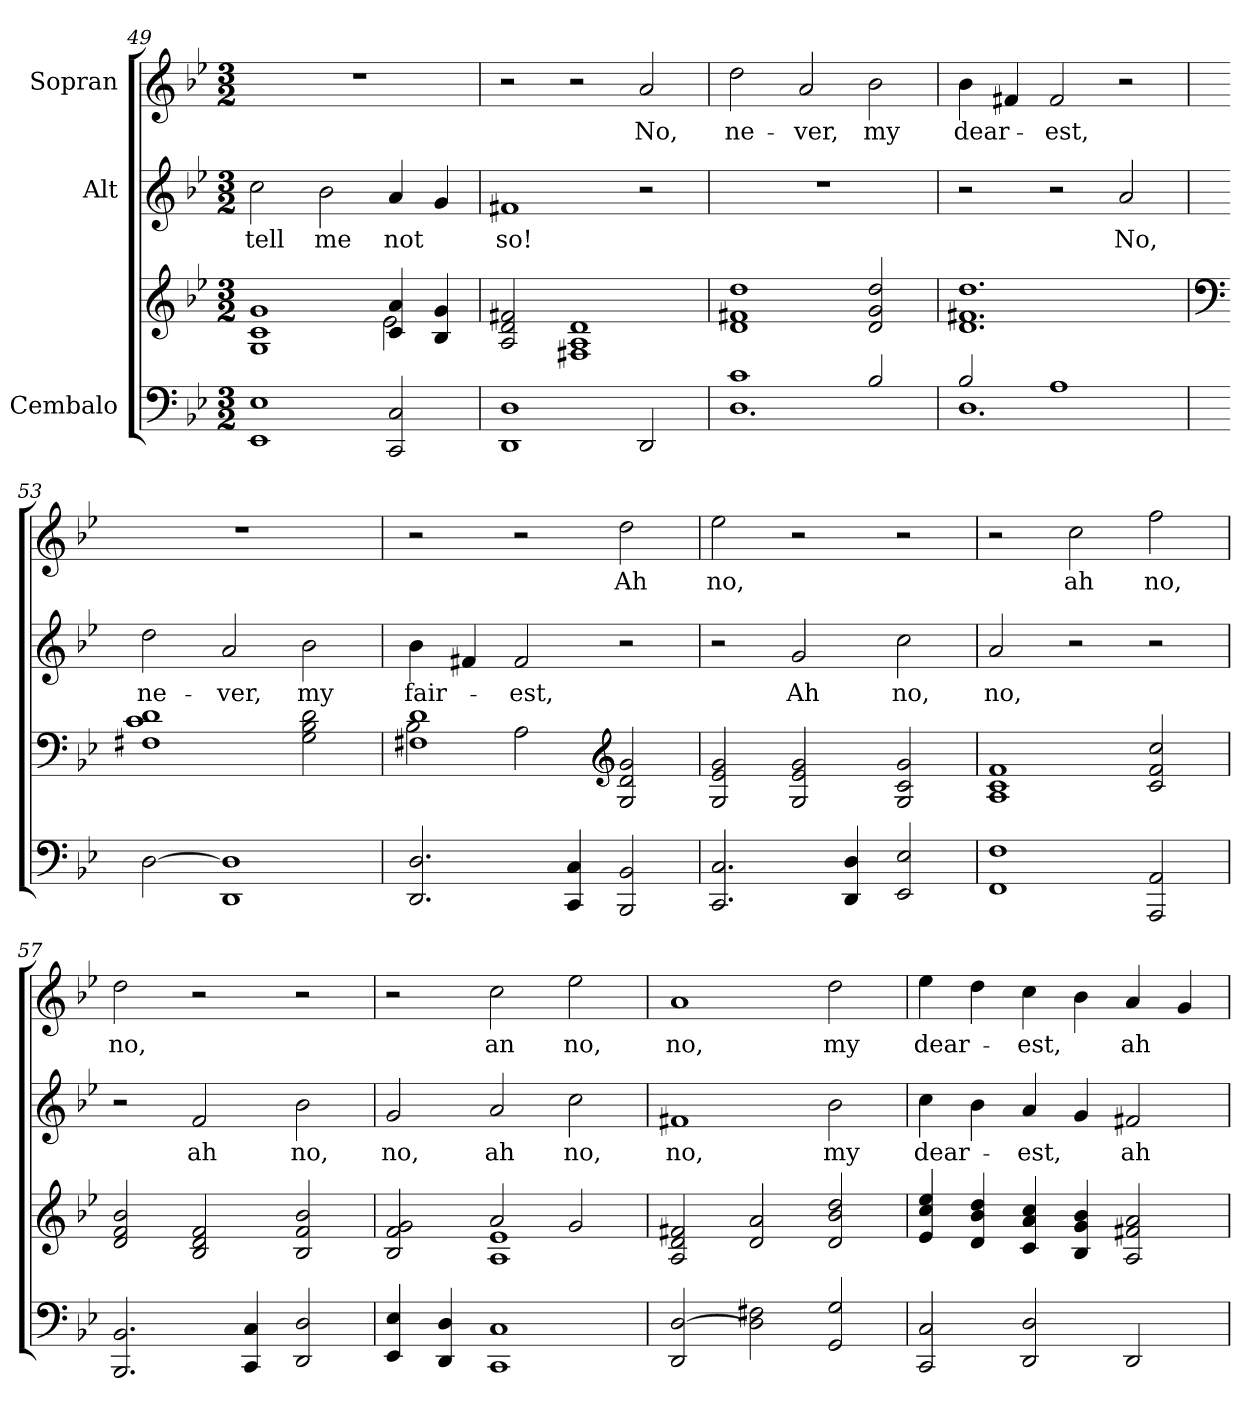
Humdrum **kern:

**kern	**kern	**kern	**text	**kern	**text
*part3	*part3	*part2	*part2	*part1	*part1
*staff4	*staff3	*staff2	*staff2	*staff1	*staff1
*I"Cembalo	*	*I"Alt	*	*I"Sopran	*
*clefF4	*clefG2	*clefG2	*	*clefG2	*
*k[b-e-]	*k[b-e-]	*k[b-e-]	*	*k[b-e-]	*
*M3/2	*M3/2	*M3/2	*	*M3/2	*
=49	=49	=49	=49	=49	=49
*	*^	*	*	*	*
!	!	!	!	!LO:LY:b	!	!
1EE- 1E-	1G 1c 1g	1ryy	2cc\	tell	1.r	.
!	!	!	!	!LO:LY:b	!	!
.	.	.	2b-\	me	.	.
!	!	!	!	!LO:LY:b	!	!
2CC/ 2C/	4c/ 4a/	2e-\	4a/	not	.	.
.	4B-/ 4g/	.	4g/	.	.	.
*	*v	*v	*	*	*	*
=50	=50	=50	=50	=50	=50
!	!	!	!LO:LY:b	!	!
1DD 1D	2A/ 2d/ 2f#X/	1f#X	so!	2r	.
.	1F#X 1A 1d	.	.	2r	.
!	!	!	!	!	!LO:LY:b
2DD/	.	2r	.	2a/	No,
=51	=51	=51	=51	=51	=51
*^	*	*	*	*	*
!	!	!	!	!	!	!LO:LY:b
1c	1.D	1d 1f#X 1dd	1.r	.	2dd\	ne-
!	!	!	!	!	!	!LO:LY:b
.	.	.	.	.	2a/	-ver,
!	!	!	!	!	!	!LO:LY:b
2B-/	.	2d/ 2g/ 2dd/	.	.	2b-\	my
!!LO:LB:g=z
=52	=52	=52	=52	=52	=52	=52
!	!	!	!	!	!	!LO:LY:b
2B-/	1.D	1.d 1.f#X 1.dd	2r	.	4b-\	dear-
.	.	.	.	.	4f#X/	.
!	!	!	!	!	!	!LO:LY:b
1A	.	.	2r	.	2f#/	-est,
!	!	!	!	!LO:LY:b	!	!
.	.	.	2a/	No,	2r	.
*v	*v	*	*	*	*	*
=53	=53	=53	=53	=53	=53
*	*clefF4	*	*	*	*
!	!	!	!LO:LY:b	!	!
[2D\	1F#X 1c 1d	2dd\	ne-	1.r	.
!	!	!	!LO:LY:b	!	!
1DD 1D]	.	2a/	-ver,	.	.
!	!	!	!LO:LY:b	!	!
.	2G\ 2B-\ 2d\	2b-\	my	.	.
=54	=54	=54	=54	=54	=54
*	*^	*	*	*	*
!	!	!	!	!LO:LY:b	!	!
2.DD/ 2.D/	1F#X 1d	2B-\	4b-\	fair-	2r	.
.	.	.	4f#X/	.	.	.
!	!	!	!	!LO:LY:b	!	!
.	.	2A\	2f#/	-est,	2r	.
4CC/ 4C/	.	.	.	.	.	.
*	*clefG2	*	*	*	*	*
!	!	!	!	!	!	!LO:LY:b
2BBB-/ 2BB-/	2G/ 2d/ 2g/	2ryy	2r	.	2dd\	Ah
=55	=55	=55	=55	=55	=55	=55
!	!	!	!	!	!	!LO:LY:b
*	*v	*v	*	*	*	*
2.CC/ 2.C/	2G/ 2e-/ 2g/	2r	.	2ee-\	no,
!	!	!	!LO:LY:b	!	!
.	2G/ 2e-/ 2g/	2g/	Ah	2r	.
4DD/ 4D/	.	.	.	.	.
!	!	!	!LO:LY:b	!	!
2EE-/ 2E-/	2G/ 2c/ 2g/	2cc\	no,	2r	.
=56	=56	=56	=56	=56	=56
!	!	!	!LO:LY:b	!	!
1FF 1F	1A 1c 1f	2a/	no,	2r	.
!	!	!	!	!	!LO:LY:b
.	.	2r	.	2cc\	ah
!	!	!	!	!	!LO:LY:b
2AAA/ 2AA/	2c/ 2f/ 2cc/	2r	.	2ff\	no,
=57	=57	=57	=57	=57	=57
!	!	!	!	!	!LO:LY:b
2.BBB-/ 2.BB-/	2d/ 2f/ 2b-/	2r	.	2dd\	no,
!	!	!	!LO:LY:b	!	!
.	2B-/ 2d/ 2f/	2f/	ah	2r	.
4CC/ 4C/	.	.	.	.	.
!	!	!	!LO:LY:b	!	!
2DD/ 2D/	2B-/ 2f/ 2b-/	2b-\	no,	2r	.
!!LO:PB:g=z
=58	=58	=58	=58	=58	=58
*	*^	*	*	*	*
!	!	!	!	!LO:LY:b	!	!
4EE-/ 4E-/	2B-/ 2f/ 2g/	2ryy	2g/	no,	2r	.
4DD/ 4D/	.	.	.	.	.	.
!	!	!	!	!LO:LY:b	!	!LO:LY:b
1CC 1C	2a/	1A 1e-	2a/	ah	2cc\	an
!	!	!	!	!LO:LY:b	!	!LO:LY:b
.	2g/	.	2cc\	no,	2ee-\	no,
*	*v	*v	*	*	*	*
=59	=59	=59	=59	=59	=59
!	!	!	!LO:LY:b	!	!LO:LY:b
2DD/ [2D/	2A/ 2d/ 2f#X/	1f#X	no,	1a	no,
2D\] 2F#X\	2d/ 2a/	.	.	.	.
!	!	!	!LO:LY:b	!	!LO:LY:b
2GG/ 2G/	2d/ 2b-/ 2dd/	2b-\	my	2dd\	my
=60	=60	=60	=60	=60	=60
!	!	!	!LO:LY:b	!	!LO:LY:b
2CC/ 2C/	4e-/ 4cc/ 4ee-/	4cc\	dear-	4ee-\	dear-
.	4d/ 4b-/ 4dd/	4b-\	.	4dd\	.
!	!	!	!LO:LY:b	!	!LO:LY:b
2DD/ 2D/	4c/ 4a/ 4cc/	4a/	-est,	4cc\	-est,
.	4B-/ 4g/ 4b-/	4g/	.	4b-\	.
!	!	!	!LO:LY:b	!	!LO:LY:b
2DD/	2A/ 2f#X/ 2a/	2f#X/	ah	4a/	ah
.	.	.	.	4g/	.
=	=	=	=	=	=
*-	*-	*-	*-	*-	*-
